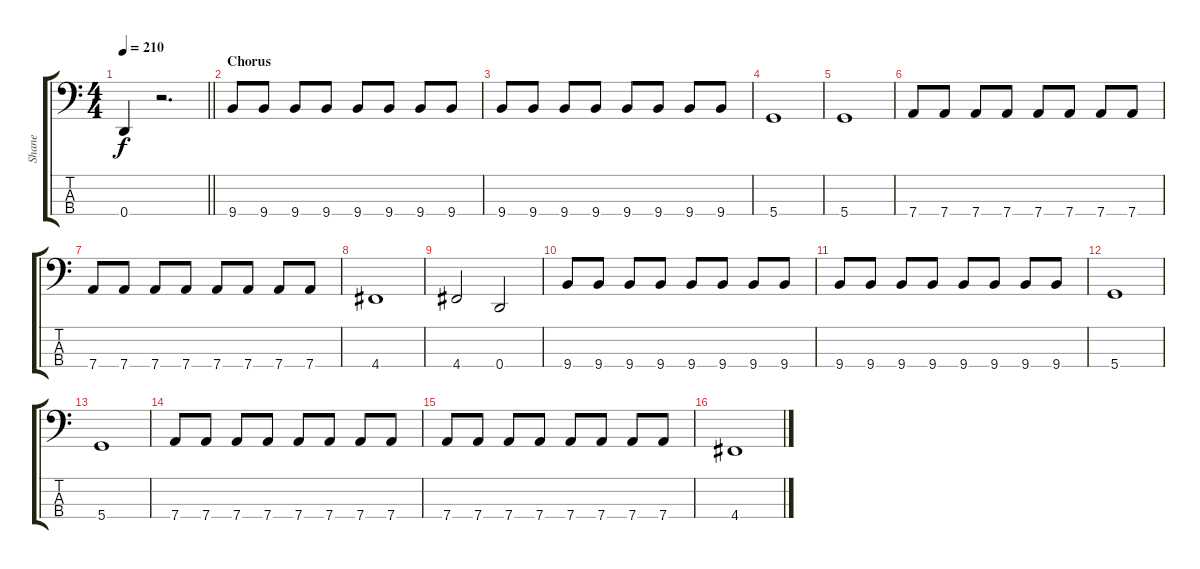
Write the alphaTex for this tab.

\track ("Shane" "Shane") {instrument electricbasspick}
\staff {score tabs}
\tuning (G2 D2 A1 D1) {hide}
\ts (4 4)
\tempo 210
\clef f4
\barLineRight lightlight
\ks c
0.4.4{dy f} r.2{d} |
\section ("" "Chorus")
9.4.8 9.4.8 9.4.8 9.4.8 9.4.8 9.4.8 9.4.8 9.4.8 |
9.4.8 9.4.8 9.4.8 9.4.8 9.4.8 9.4.8 9.4.8 9.4.8 |
5.4.1 |
5.4.1 |
7.4.8 7.4.8 7.4.8 7.4.8 7.4.8 7.4.8 7.4.8 7.4.8 |
7.4.8 7.4.8 7.4.8 7.4.8 7.4.8 7.4.8 7.4.8 7.4.8 |
4.4.1 |
4.4.2 0.4.2 |
9.4.8 9.4.8 9.4.8 9.4.8 9.4.8 9.4.8 9.4.8 9.4.8 |
9.4.8 9.4.8 9.4.8 9.4.8 9.4.8 9.4.8 9.4.8 9.4.8 |
5.4.1 |
5.4.1 |
7.4.8 7.4.8 7.4.8 7.4.8 7.4.8 7.4.8 7.4.8 7.4.8 |
7.4.8 7.4.8 7.4.8 7.4.8 7.4.8 7.4.8 7.4.8 7.4.8 |
4.4.1
